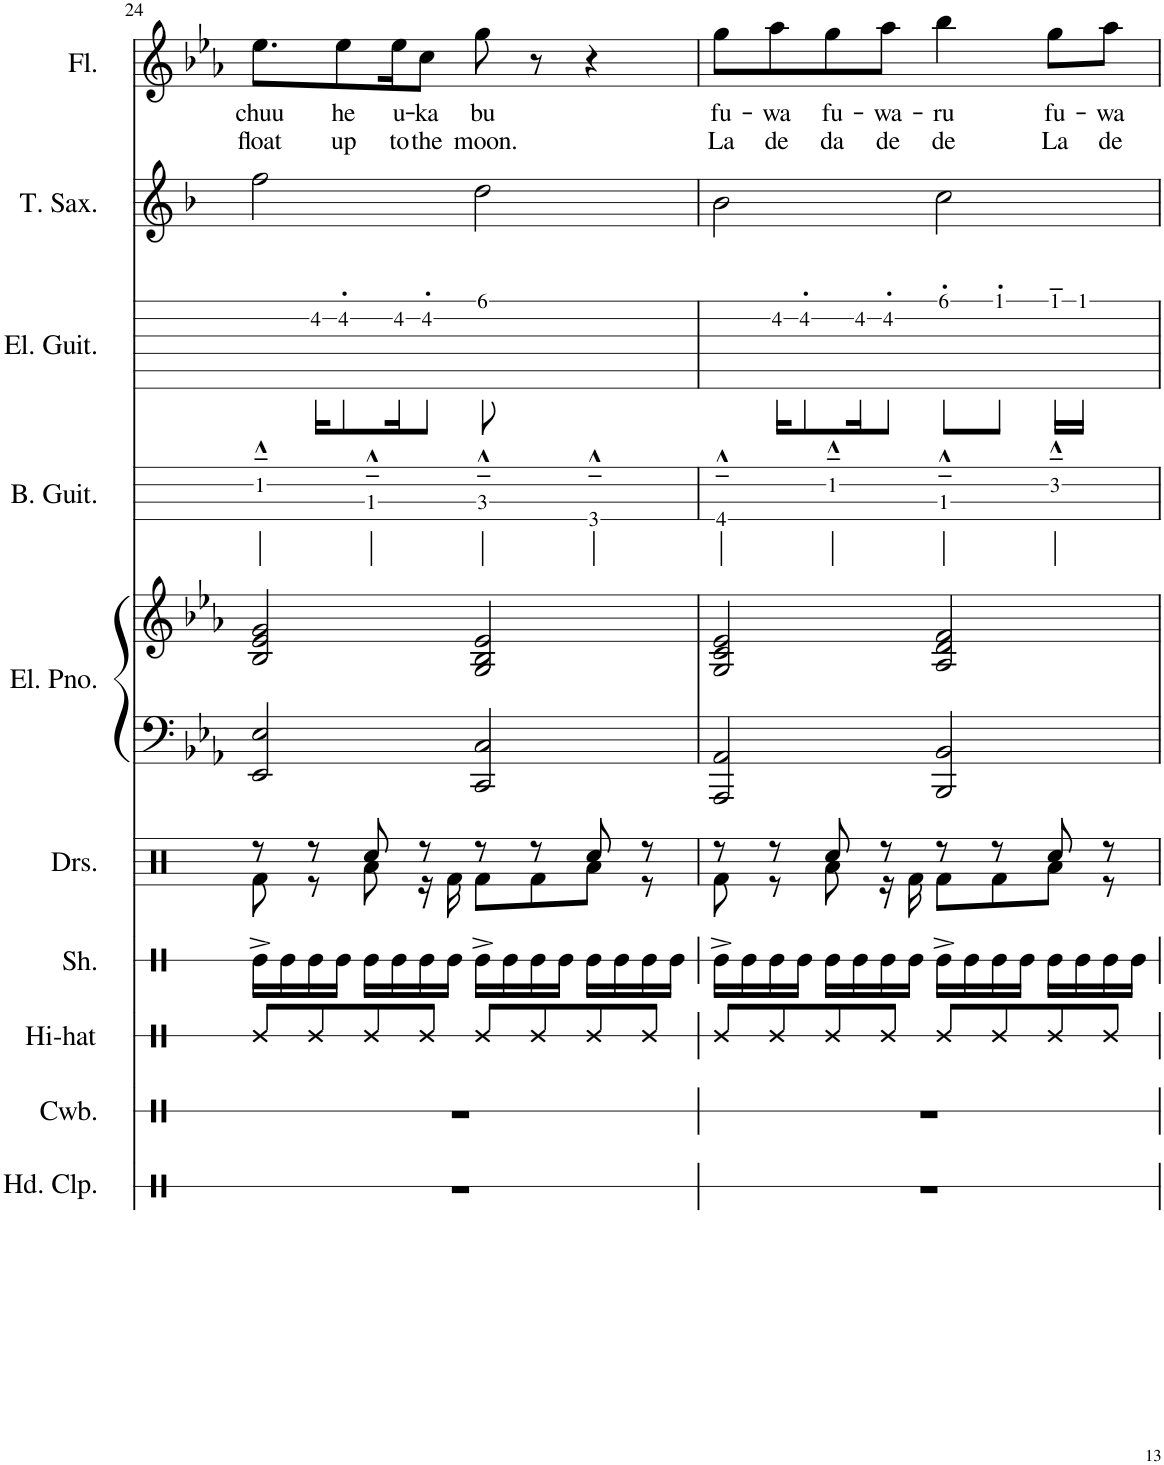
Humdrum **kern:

**kern	**kern	**kern	**kern	**kern	**kern	**kern	**kern	**kern	**kern	**kern	**text	**text
*part10	*part9	*part8	*part7	*part6	*part5	*part5	*part4	*part3	*part2	*part1	*part1	*part1
*staff11	*staff10	*staff9	*staff8	*staff7	*staff6	*staff5	*staff4	*staff3	*staff2	*staff1	*staff1	*staff1
*I"Hand Clap	*I"Cowbell	*I"Hi-hat	*I"Shaker	*I"Drumset	*I"Electric Piano	*	*I"Bass Guitar	*I"Electric Guitar (Muted)	*I"Tenor Saxophone	*I"Flute	*	*
*I'Hd. Clp.	*I'Cwb.	*I'Hi-hat	*I'Sh.	*I'Drs.	*I'El. Pno.	*	*I'B. Guit.	*I'El. Guit.	*I'T. Sax.	*I'Fl.	*	*
!!LO:PB:g=z
*clefX	*clefX	*clefX	*clefX	*clefX	*clefF4	*clefG2	*	*	*clefG2	*clefG2	*	*
*	*	*	*	*	*	*	*	*	*Trd8c14	*	*	*
*k[]	*k[]	*k[]	*k[]	*k[]	*k[b-e-a-]	*k[b-e-a-]	*k[b-e-a-]	*k[b-e-a-]	*k[b-]	*k[b-e-a-]	*	*
*M4/4	*M4/4	*M4/4	*M4/4	*M4/4	*M4/4	*M4/4	*M4/4	*M4/4	*M4/4	*M4/4	*	*
*met(c)	*met(c)	*met(c)	*met(c)	*met(c)	*met(c)	*met(c)	*met(c)	*met(c)	*met(c)	*met(c)	*	*
=24	=24	=24	=24	=24	=24	=24	=24	=24	=24	=24	=24	=24
*	*	*	*	*^	*	*	*	*	*	*	*	*
!	!	!	!	!	!	!	!	!	!	!	!	!LO:LY:b	!LO:LY:b
1r	1r	8Re/L	16Re^\LL	8r	8Rf\	2EE-/ 2E-/	2B-/ 2e-/ 2g/	4EE-~^^\	8r	2ff\	8.ee-\L	chuu	float
.	.	.	16Re\	.	.	.	.	.	.	.	.	.	.
.	.	8Re/	16Re\	8r	8r	.	.	.	16e-\KL	.	.	.	.
!	!	!	!	!	!	!	!	!	!	!	!	!LO:LY:b	!LO:LY:b
.	.	.	16Re\JJ	.	.	.	.	.	8e-'\	.	8ee-\	he	up
.	.	8Re/	16Re\LL	8Rcc/	8Ra\	.	.	4BBB-~^^\	.	.	.	.	.
!	!	!	!	!	!	!	!	!	!	!	!	!LO:LY:b	!LO:LY:b
.	.	.	16Re\	.	.	.	.	.	16e-\K	.	16ee-\K	u-	to
!	!	!	!	!	!	!	!	!	!	!	!	!LO:LY:b	!LO:LY:b
.	.	8Re/J	16Re\	8r	16r	.	.	.	8e-'\J	.	8cc\J	-ka	the
.	.	.	16Re\JJ	.	16Rf\	.	.	.	.	.	.	.	.
!	!	!	!	!	!	!	!	!	!	!	!	!LO:LY:b	!LO:LY:b
.	.	8Re/L	16Re^\LL	8r	8Rf\L	2CC/ 2C/	2G/ 2B-/ 2e-/	4CC~^^\	8b-\	2dd\	8gg\	bu	moon.
.	.	.	16Re\	.	.	.	.	.	.	.	.	.	.
.	.	8Re/	16Re\	8r	8Rf\	.	.	.	8r	.	8r	.	.
.	.	.	16Re\JJ	.	.	.	.	.	.	.	.	.	.
.	.	8Re/	16Re\LL	8Rcc/	8Ra\J	.	.	4GGG~^^\	4r	.	4r	.	.
.	.	.	16Re\	.	.	.	.	.	.	.	.	.	.
.	.	8Re/J	16Re\	8r	8r	.	.	.	.	.	.	.	.
.	.	.	16Re\JJ	.	.	.	.	.	.	.	.	.	.
=25	=25	=25	=25	=25	=25	=25	=25	=25	=25	=25	=25	=25	=25
!	!	!	!	!	!	!	!	!	!	!	!	!LO:LY:b	!LO:LY:b
1r	1r	8Re/L	16Re^\LL	8r	8Rf\	2AAA-/ 2AA-/	2G/ 2c/ 2e-/	4AAA-~^^\	8r	2b-\	8gg\L	fu-	La
.	.	.	16Re\	.	.	.	.	.	.	.	.	.	.
!	!	!	!	!	!	!	!	!	!	!	!	!LO:LY:b	!LO:LY:b
.	.	8Re/	16Re\	8r	8r	.	.	.	16e-\KL	.	8aa-\	-wa	de
.	.	.	16Re\JJ	.	.	.	.	.	8e-'\	.	.	.	.
!	!	!	!	!	!	!	!	!	!	!	!	!LO:LY:b	!LO:LY:b
.	.	8Re/	16Re\LL	8Rcc/	8Ra\	.	.	4EE-~^^\	.	.	8gg\	fu-	da
.	.	.	16Re\	.	.	.	.	.	16e-\K	.	.	.	.
!	!	!	!	!	!	!	!	!	!	!	!	!LO:LY:b	!LO:LY:b
.	.	8Re/J	16Re\	8r	16r	.	.	.	8e-'\J	.	8aa-\J	-wa-	de
.	.	.	16Re\JJ	.	16Rf\	.	.	.	.	.	.	.	.
!	!	!	!	!	!	!	!	!	!	!	!	!LO:LY:b	!LO:LY:b
.	.	8Re/L	16Re^\LL	8r	8Rf\L	2BBB-/ 2BB-/	2A-/ 2d/ 2f/	4BBB-~^^\	8b-'\L	2cc\	4bb-\	-ru	de
.	.	.	16Re\	.	.	.	.	.	.	.	.	.	.
.	.	8Re/	16Re\	8r	8Rf\	.	.	.	8f'\J	.	.	.	.
.	.	.	16Re\JJ	.	.	.	.	.	.	.	.	.	.
!	!	!	!	!	!	!	!	!	!	!	!	!LO:LY:b	!LO:LY:b
.	.	8Re/	16Re\LL	8Rcc/	8Ra\J	.	.	4FF~^^\	16f~\LL	.	8gg\L	fu-	La
.	.	.	16Re\	.	.	.	.	.	16f\JJ	.	.	.	.
!	!	!	!	!	!	!	!	!	!	!	!	!LO:LY:b	!LO:LY:b
.	.	8Re/J	16Re\	8r	8r	.	.	.	8r	.	8aa-\J	-wa	de
.	.	.	16Re\JJ	.	.	.	.	.	.	.	.	.	.
*	*	*	*	*v	*v	*	*	*	*	*	*	*	*
=	=	=	=	=	=	=	=	=	=	=	=	=
*-	*-	*-	*-	*-	*-	*-	*-	*-	*-	*-	*-	*-
